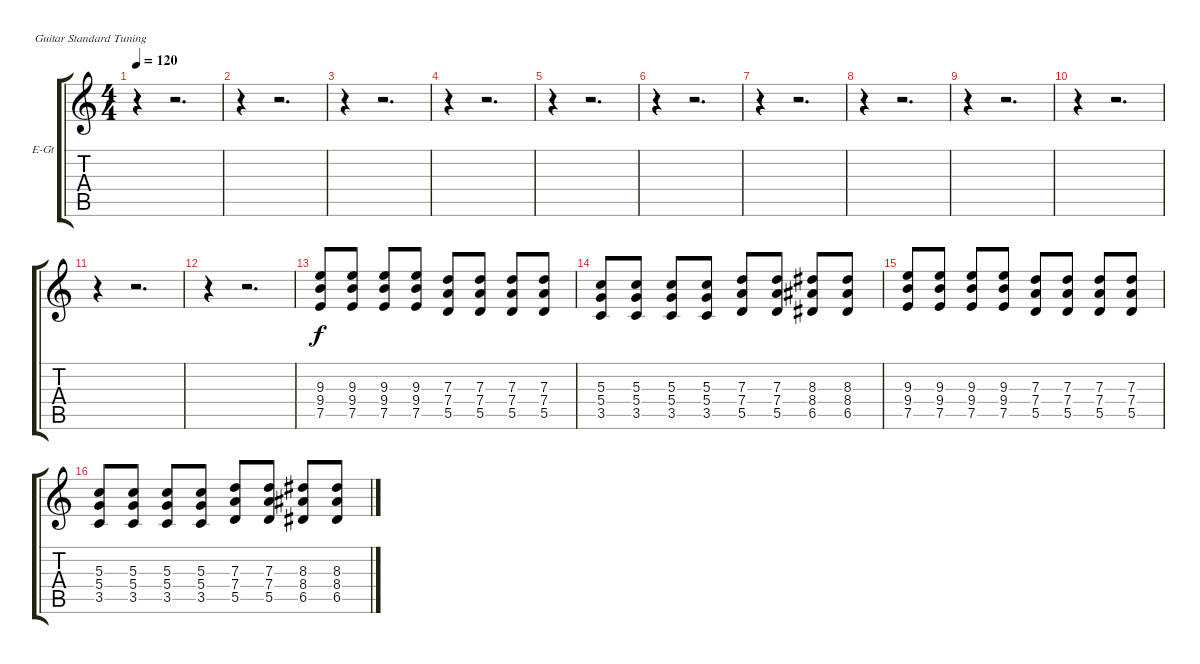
\defaultSystemsLayout 4
\bracketExtendMode groupsimilarinstruments
\firstSystemTrackNameOrientation horizontal
\otherSystemsTrackNameOrientation horizontal
\track ("Electric Guitar" "E-Gt") {instrument distortionguitar}
\staff {score tabs}
\tuning (E4 B3 G3 D3 A2 E2)
\ts (4 4)
\tempo 120
\clef g2
\scale
0.333333
\ks c
r.4{dy f} r.2{d} |
\scale
0.333333 r.4 r.2{d} |
\scale
0.333333 r.4 r.2{d} |
\scale
0.333333 r.4 r.2{d} |
\scale
0.333333 r.4 r.2{d} |
\scale
0.333333 r.4 r.2{d} |
\scale
0.333333 r.4 r.2{d} |
\scale
0.333333 r.4 r.2{d} |
\scale
0.333333 r.4 r.2{d} |
\scale
0.333333 r.4 r.2{d} |
\scale
0.333333 r.4 r.2{d} |
\scale
0.333333 r.4 r.2{d} |
\scale
0.333333 (9.3 9.4 7.5).8 (9.3 9.4 7.5).8 (9.3 9.4 7.5).8 (9.3 9.4 7.5).8 (7.3 7.4 5.5).8 (7.3 7.4 5.5).8 (7.3 7.4 5.5).8 (7.3 7.4 5.5).8 |
\scale
0.333333 (5.3 5.4 3.5).8 (5.3 5.4 3.5).8 (5.3 5.4 3.5).8 (5.3 5.4 3.5).8 (7.3 7.4 5.5).8 (7.3 7.4 5.5).8 (8.3 8.4 6.5).8 (8.3 8.4 6.5).8 |
\scale
0.333333 (9.3 9.4 7.5).8 (9.3 9.4 7.5).8 (9.3 9.4 7.5).8 (9.3 9.4 7.5).8 (7.3 7.4 5.5).8 (7.3 7.4 5.5).8 (7.3 7.4 5.5).8 (7.3 7.4 5.5).8 |
\scale
0.333333 (5.3 5.4 3.5).8 (5.3 5.4 3.5).8 (5.3 5.4 3.5).8 (5.3 5.4 3.5).8 (7.3 7.4 5.5).8 (7.3 7.4 5.5).8 (8.3 8.4 6.5).8 (8.3 8.4 6.5).8
